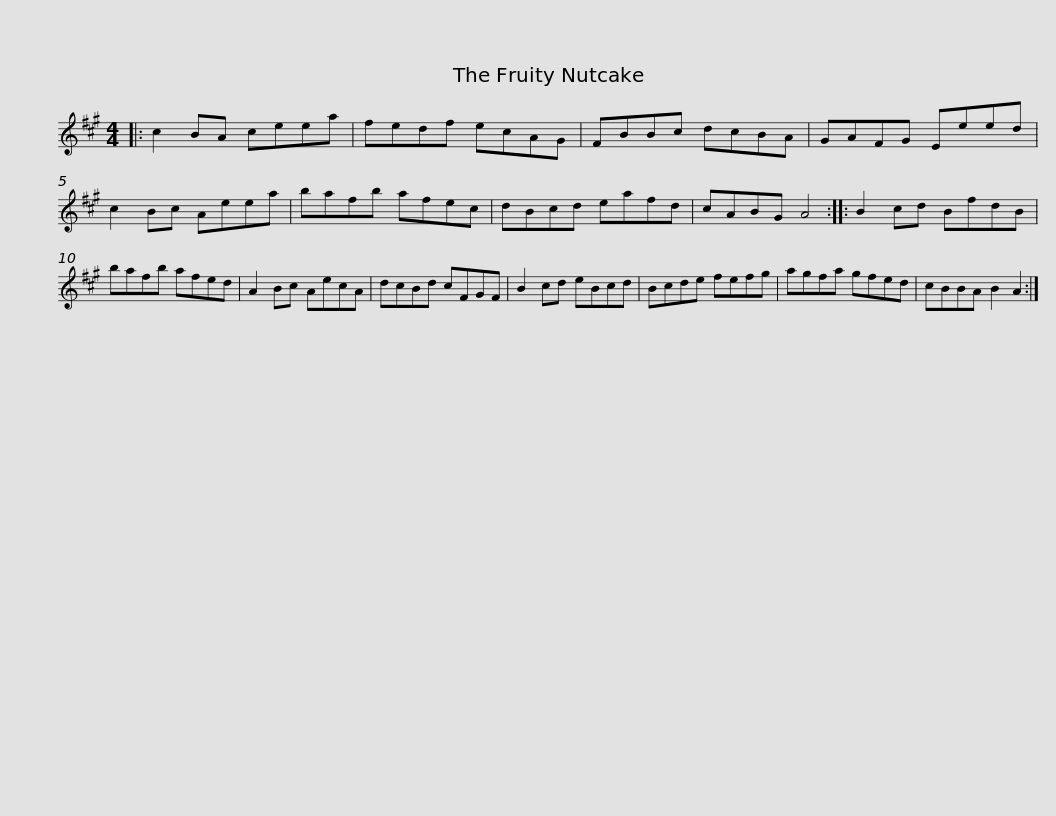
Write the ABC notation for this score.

X:1
L:1/8
M:4/4
I:linebreak $
K:A
V:1 treble
V:1
|: c2 BA ceea | fedf ecAG | FBBc dcBA | GAFG Eeed | c2 Bc Aeea |$ %5
 bafb afec | dBcd eafd | cABG A4 :: B2 cd BfdB | bafb afed |$ %10
 A2 Bc AecA | dcBd cFGF | B2 cd eBcd | Bcde fefg | agfa gfed | %15
 cBBA B2 A2 :| %16
